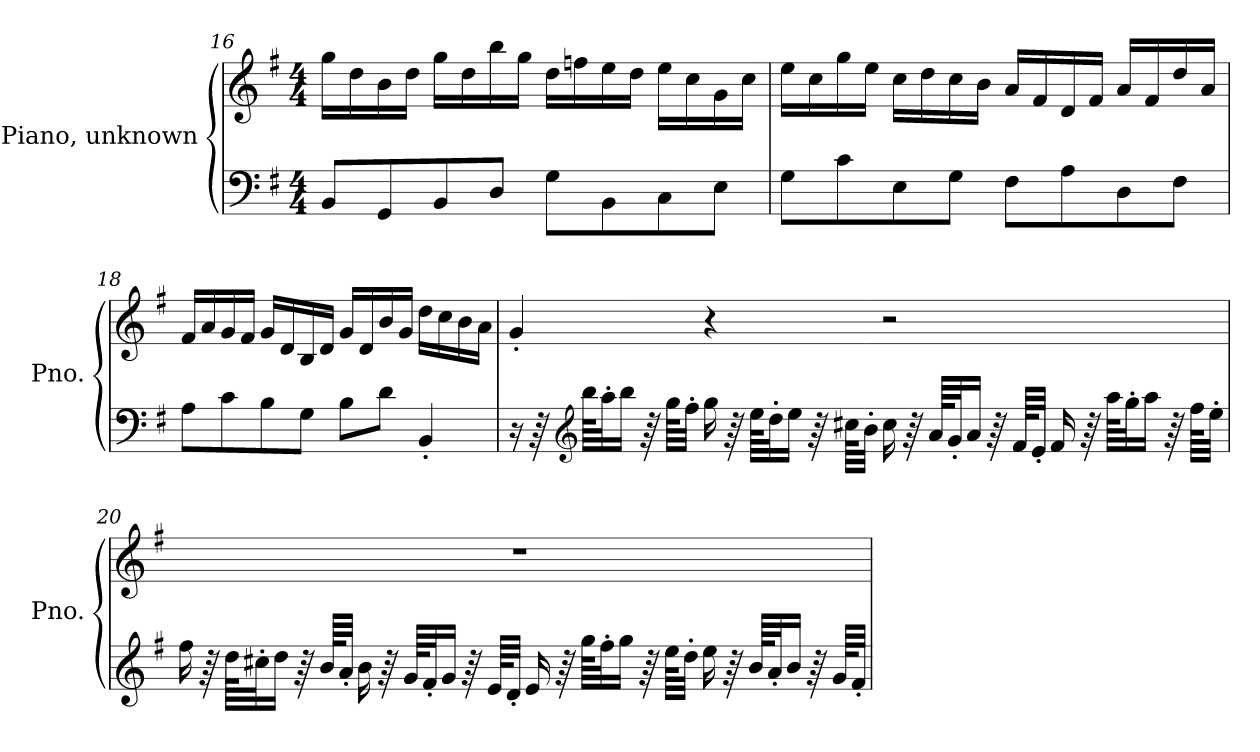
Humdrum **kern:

**kern	**kern
*part1	*part1
*staff2	*staff1
*I"Piano, unknown	*
*I'Pno.	*
*clefF4	*clefG2
*k[f#]	*k[f#]
*M4/4	*M4/4
=16	=16
8BB/L	16gg\LL
.	16dd\
8GG/	16b\
.	16dd\JJ
8BB/	16gg\LL
.	16dd\
8D/J	16bb\
.	16gg\JJ
8G\L	16dd\LL
.	16ffn\
8BB\	16ee\
.	16dd\JJ
8C\	16ee\LL
.	16cc\
8E\J	16g\
.	16cc\JJ
!!LO:LB:g=z
=17	=17
8G\L	16ee\LL
.	16cc\
8c\	16gg\
.	16ee\JJ
8E\	16cc\LL
.	16dd\
8G\J	16cc\
.	16b\JJ
8F#\L	16a/LL
.	16f#/
8A\	16d/
.	16f#/JJ
8D\	16a/LL
.	16f#/
8F#\J	16dd/
.	16a/JJ
=18	=18
8A\L	16f#/LL
.	16a/
8c\	16g/
.	16f#/JJ
8B\	16g/LL
.	16d/
8G\J	16B/
.	16d/JJ
8B\L	16g/LL
.	16d/
8d\J	16b/
.	16g/JJ
4BB'/	16dd\LL
.	16cc\
.	16b\
.	16a\JJ
!!LO:PB:g=z
=19	=19
16r	4g'/
64r	.
*clefG2	*
64bb\KLLL	.
32aa'\J	.
16bb\JJ	.
64r	.
64gg\KLLL	.
32ff#'\JJJ	.
16gg\	4r
64r	.
64ee\KLLL	.
32dd'\J	.
16ee\JJ	.
64r	.
64cc#X\KLLL	.
32b'\JJJ	.
16cc#\	2r
64r	.
64a/KLLL	.
32g'/J	.
16a/JJ	.
64r	.
64f#/KLLL	.
32e'/JJJ	.
16f#/	.
64r	.
64aa\KLLL	.
32gg'\J	.
16aa\JJ	.
64r	.
64ff#\KLLL	.
32ee'\JJJ	.
!!LO:LB:g=z
=20	=20
16ff#\	1r
64r	.
64dd\KLLL	.
32cc#X'\J	.
16dd\JJ	.
64r	.
64b/KLLL	.
32a'/JJJ	.
16b\	.
64r	.
64g/KLLL	.
32f#'/J	.
16g/JJ	.
64r	.
64e/KLLL	.
32d'/JJJ	.
16e/	.
64r	.
64gg\KLLL	.
32ff#'\J	.
16gg\JJ	.
64r	.
64ee\KLLL	.
32dd'\JJJ	.
16ee\	.
64r	.
64b/KLLL	.
32a'/J	.
16b/JJ	.
64r	.
64g/KLLL	.
32f#'/JJJ	.
=	=
*-	*-
